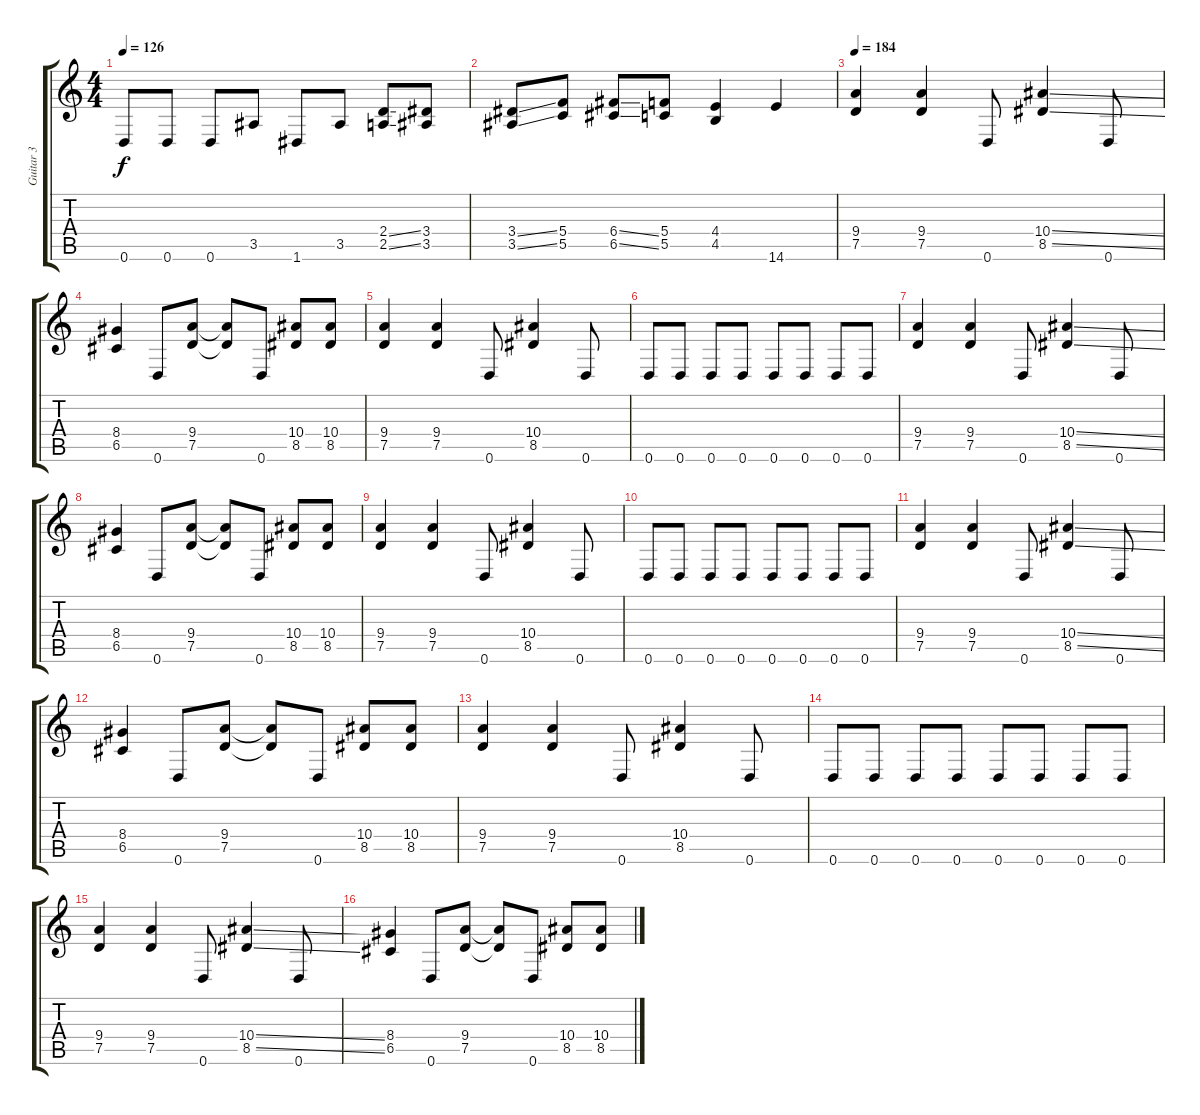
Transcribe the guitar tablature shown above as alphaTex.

\track ("Guitar 3" "Guitar 3") {instrument distortionguitar}
\staff {score tabs}
\tuning (D4 A3 F3 C3 G2 D2) {hide}
\ts (4 4)
\tempo 126
\clef g2
\ks c
0.6.8{dy f} 0.6.8 0.6.8 3.5.8 1.6.8 3.5.8 (2.4{ss} 2.5{ss}).8 (3.4 3.5).8 |
(3.4{ss} 3.5{ss}).8 (5.4 5.5).8 (6.4{ss} 6.5{ss}).8 (5.4 5.5).8 (4.4 4.5).4 14.6.4 |
\tempo 184
(9.4 7.5).4 (9.4 7.5).4 0.6.8 (10.4{ss} 8.5{ss}).4 0.6.8 |
(8.4 6.5).4 0.6.8 (9.4 7.5).8 (9.4{t} 7.5{t}).8 0.6.8 (10.4 8.5).8 (10.4 8.5).8 |
(9.4 7.5).4 (9.4 7.5).4 0.6.8 (10.4 8.5).4 0.6.8 |
0.6.8 0.6.8 0.6.8 0.6.8 0.6.8 0.6.8 0.6.8 0.6.8 |
(9.4 7.5).4 (9.4 7.5).4 0.6.8 (10.4{ss} 8.5{ss}).4 0.6.8 |
(8.4 6.5).4 0.6.8 (9.4 7.5).8 (9.4{t} 7.5{t}).8 0.6.8 (10.4 8.5).8 (10.4 8.5).8 |
(9.4 7.5).4 (9.4 7.5).4 0.6.8 (10.4 8.5).4 0.6.8 |
0.6.8 0.6.8 0.6.8 0.6.8 0.6.8 0.6.8 0.6.8 0.6.8 |
(9.4 7.5).4 (9.4 7.5).4 0.6.8 (10.4{ss} 8.5{ss}).4 0.6.8 |
(8.4 6.5).4 0.6.8 (9.4 7.5).8 (9.4{t} 7.5{t}).8 0.6.8 (10.4 8.5).8 (10.4 8.5).8 |
(9.4 7.5).4 (9.4 7.5).4 0.6.8 (10.4 8.5).4 0.6.8 |
0.6.8 0.6.8 0.6.8 0.6.8 0.6.8 0.6.8 0.6.8 0.6.8 |
(9.4 7.5).4 (9.4 7.5).4 0.6.8 (10.4{ss} 8.5{ss}).4 0.6.8 |
(8.4 6.5).4 0.6.8 (9.4 7.5).8 (9.4{t} 7.5{t}).8 0.6.8 (10.4 8.5).8 (10.4 8.5).8
